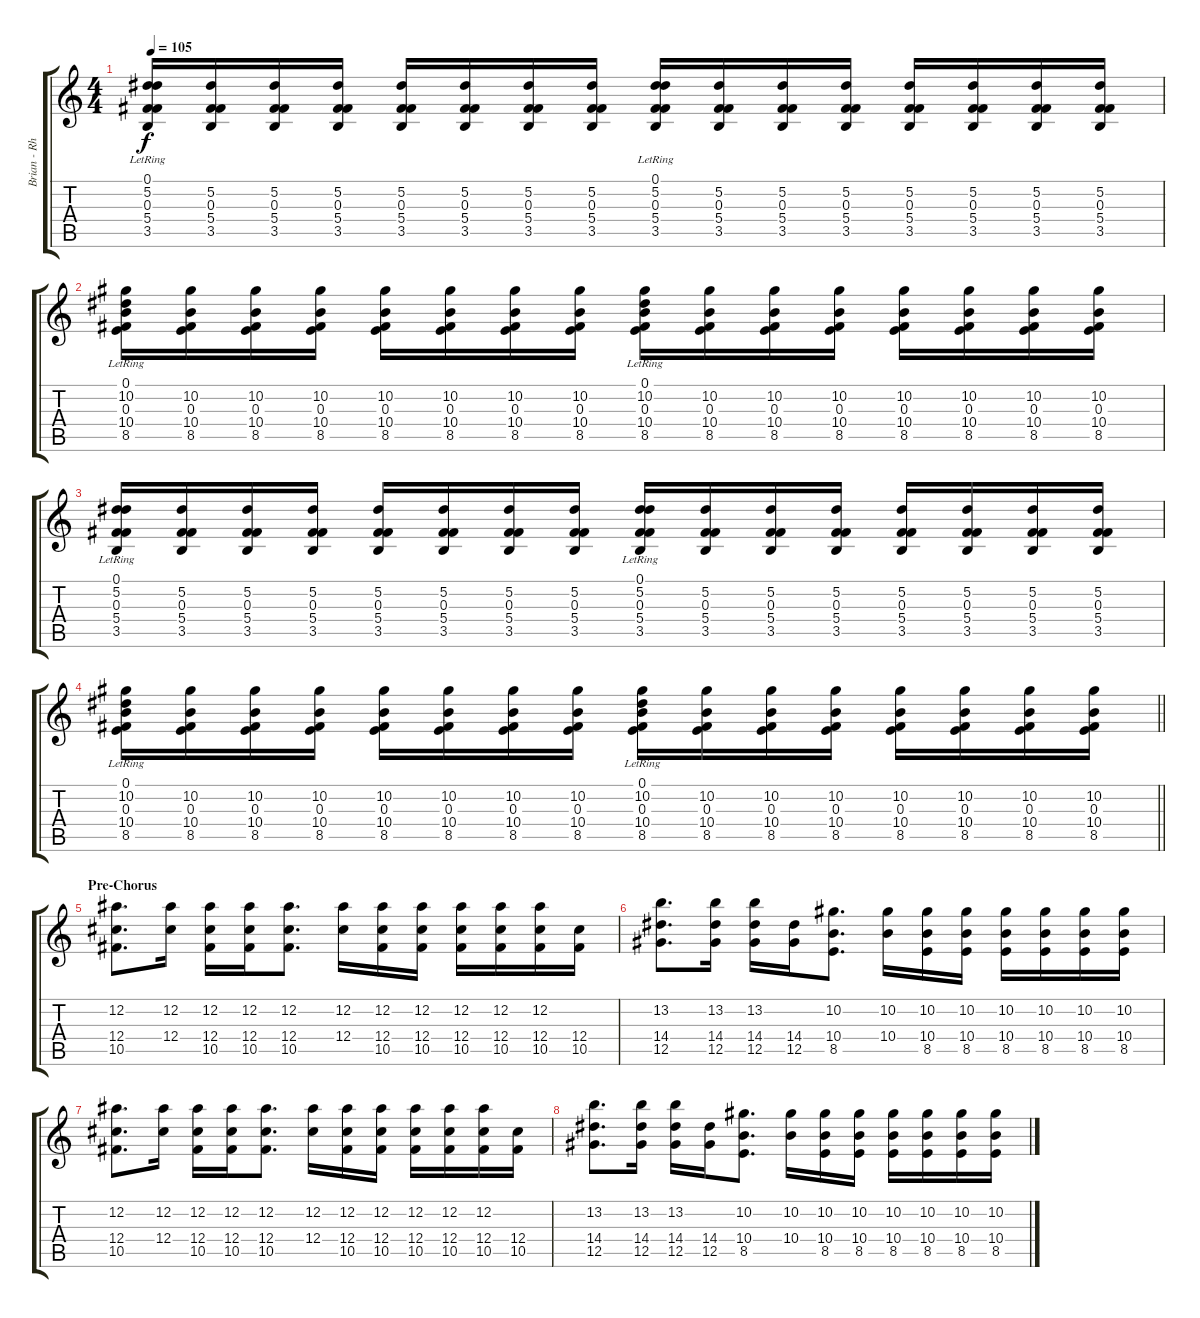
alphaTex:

\track ("Brian - Rhythm Guitar" "Brian - Rh") {instrument acousticguitarsteel}
\staff {score tabs}
\tuning (Eb4 Bb3 Gb3 Db3 Ab2 Eb2) {hide}
\ts (4 4)
\tempo 105
\clef g2
\ks c
(0.1{lr} 5.2 0.3 5.4 3.5).16{dy f} (5.2 0.3 5.4 3.5).16 (5.2 0.3 5.4 3.5).16 (5.2 0.3 5.4 3.5).16 (5.2 0.3 5.4 3.5).16 (5.2 0.3 5.4 3.5).16 (5.2 0.3 5.4 3.5).16 (5.2 0.3 5.4 3.5).16 (0.1{lr} 5.2 0.3 5.4 3.5).16 (5.2 0.3 5.4 3.5).16 (5.2 0.3 5.4 3.5).16 (5.2 0.3 5.4 3.5).16 (5.2 0.3 5.4 3.5).16 (5.2 0.3 5.4 3.5).16 (5.2 0.3 5.4 3.5).16 (5.2 0.3 5.4 3.5).16 |
(0.1{lr} 10.2 0.3 10.4 8.5).16 (10.2 0.3 10.4 8.5).16 (10.2 0.3 10.4 8.5).16 (10.2 0.3 10.4 8.5).16 (10.2 0.3 10.4 8.5).16 (10.2 0.3 10.4 8.5).16 (10.2 0.3 10.4 8.5).16 (10.2 0.3 10.4 8.5).16 (0.1{lr} 10.2 0.3 10.4 8.5).16 (10.2 0.3 10.4 8.5).16 (10.2 0.3 10.4 8.5).16 (10.2 0.3 10.4 8.5).16 (10.2 0.3 10.4 8.5).16 (10.2 0.3 10.4 8.5).16 (10.2 0.3 10.4 8.5).16 (10.2 0.3 10.4 8.5).16 |
(0.1{lr} 5.2 0.3 5.4 3.5).16 (5.2 0.3 5.4 3.5).16 (5.2 0.3 5.4 3.5).16 (5.2 0.3 5.4 3.5).16 (5.2 0.3 5.4 3.5).16 (5.2 0.3 5.4 3.5).16 (5.2 0.3 5.4 3.5).16 (5.2 0.3 5.4 3.5).16 (0.1{lr} 5.2 0.3 5.4 3.5).16 (5.2 0.3 5.4 3.5).16 (5.2 0.3 5.4 3.5).16 (5.2 0.3 5.4 3.5).16 (5.2 0.3 5.4 3.5).16 (5.2 0.3 5.4 3.5).16 (5.2 0.3 5.4 3.5).16 (5.2 0.3 5.4 3.5).16 |
\barLineRight lightlight
(0.1{lr} 10.2 0.3 10.4 8.5).16 (10.2 0.3 10.4 8.5).16 (10.2 0.3 10.4 8.5).16 (10.2 0.3 10.4 8.5).16 (10.2 0.3 10.4 8.5).16 (10.2 0.3 10.4 8.5).16 (10.2 0.3 10.4 8.5).16 (10.2 0.3 10.4 8.5).16 (0.1{lr} 10.2 0.3 10.4 8.5).16 (10.2 0.3 10.4 8.5).16 (10.2 0.3 10.4 8.5).16 (10.2 0.3 10.4 8.5).16 (10.2 0.3 10.4 8.5).16 (10.2 0.3 10.4 8.5).16 (10.2 0.3 10.4 8.5).16 (10.2 0.3 10.4 8.5).16 |
\section ("" "Pre-Chorus")
(12.2 12.4 10.5).8{d} (12.2 12.4).16 (12.2 12.4 10.5).16 (12.2 12.4 10.5).16 (12.2 12.4 10.5).8{d} (12.2 12.4).16 (12.2 12.4 10.5).16 (12.2 12.4 10.5).16 (12.2 12.4 10.5).16 (12.2 12.4 10.5).16 (12.2 12.4 10.5).16 (12.4 10.5).16 |
(13.2 14.4 12.5).8{d} (13.2 14.4 12.5).16 (13.2 14.4 12.5).16 (14.4 12.5).16 (10.2 10.4 8.5).8{d} (10.2 10.4).16 (10.2 10.4 8.5).16 (10.2 10.4 8.5).16 (10.2 10.4 8.5).16 (10.2 10.4 8.5).16 (10.2 10.4 8.5).16 (10.2 10.4 8.5).16 |
(12.2 12.4 10.5).8{d} (12.2 12.4).16 (12.2 12.4 10.5).16 (12.2 12.4 10.5).16 (12.2 12.4 10.5).8{d} (12.2 12.4).16 (12.2 12.4 10.5).16 (12.2 12.4 10.5).16 (12.2 12.4 10.5).16 (12.2 12.4 10.5).16 (12.2 12.4 10.5).16 (12.4 10.5).16 |
(13.2 14.4 12.5).8{d} (13.2 14.4 12.5).16 (13.2 14.4 12.5).16 (14.4 12.5).16 (10.2 10.4 8.5).8{d} (10.2 10.4).16 (10.2 10.4 8.5).16 (10.2 10.4 8.5).16 (10.2 10.4 8.5).16 (10.2 10.4 8.5).16 (10.2 10.4 8.5).16 (10.2 10.4 8.5).16
